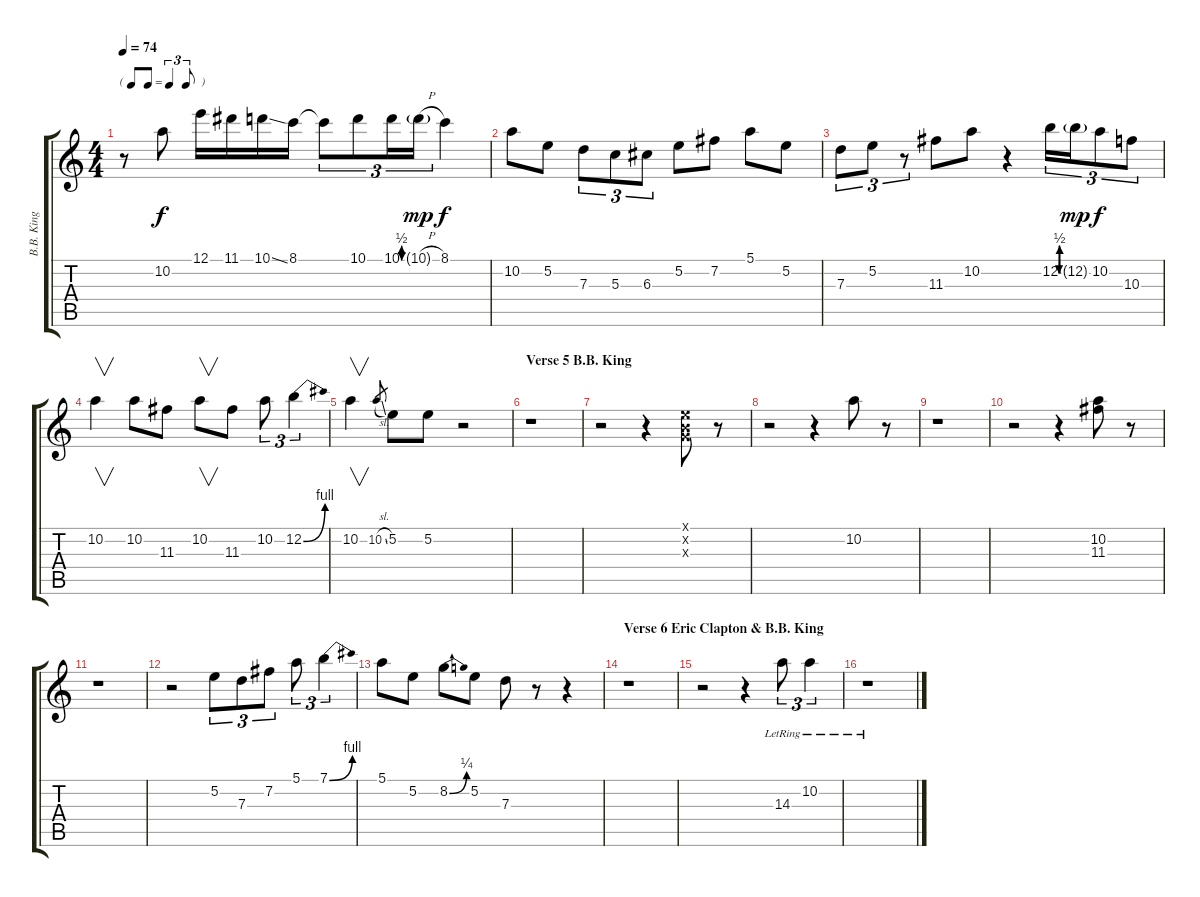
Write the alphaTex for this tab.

\track ("B.B. King" "B.B. King") {instrument acousticguitarsteel}
\staff {score tabs}
\tuning (E4 B3 G3 D3 A2 E2) {hide}
\ts (4 4)
\tf triplet8th
\tempo 74
\clef g2
\ks c
r.8{dy f} 10.2.8 12.1.16 11.1.16 10.1{ss}.16 8.1.16 8.1{t}.8{tu (3 2)} 10.1.8{tu (3 2)} 10.1{be (custom 0 0 15 2 30 2 45 0 60 0)}.16{tu (3 2)} 10.1{h g}.16{tu (3 2) dy mp} 8.1.4{dy f} |
10.2.8 5.2.8 7.3.8{tu (3 2)} 5.3.8{tu (3 2)} 6.3.8{tu (3 2)} 5.2.8 7.2.8 5.1.8 5.2.8 |
7.3.8{tu (3 2)} 5.2.8{tu (3 2)} r.8{tu (3 2)} 11.3.8 10.2.8 r.4 12.2{be (custom 0 0 15 2 30 2 45 0 60 0)}.16{tu (3 2)} 12.2{g}.16{tu (3 2) dy mp} 10.2.8{tu (3 2) dy f} 10.3.8{tu (3 2)} |
10.2.4{v} 10.2.8 11.3.8 10.2.8{v} 11.3.8 10.2.8{tu (3 2)} 12.2{be (bend 0 0 60 4)}.4{tu (3 2)} |
10.2.4{v} 10.2{sl}.8{gr} 5.2.8 5.2.8 r.2 |
\section ("" "Verse 5 B.B. King")
r.1 |
r.2 r.4 (0.1{x} 0.2{x} 0.3{x}).8 r.8 |
r.2 r.4 10.2.8 r.8 |
r.1 |
r.2 r.4 (10.2 11.3).8 r.8 |
r.1 |
r.2 5.2.8{tu (3 2)} 7.3.8{tu (3 2)} 7.2.8{tu (3 2)} 5.1.8{tu (3 2)} 7.1{be (bend 0 0 60 4)}.4{tu (3 2)} |
5.1.8 5.2.8 8.2{be (bend 0 0 60 1)}.8 5.2.8 7.3.8 r.8 r.4 |
\section ("" "Verse 6 Eric Clapton & B.B. King")
r.1 |
r.2 r.4 14.3{lr}.8{tu (3 2)} 10.2{lr}.4{tu (3 2)} |
r.1
